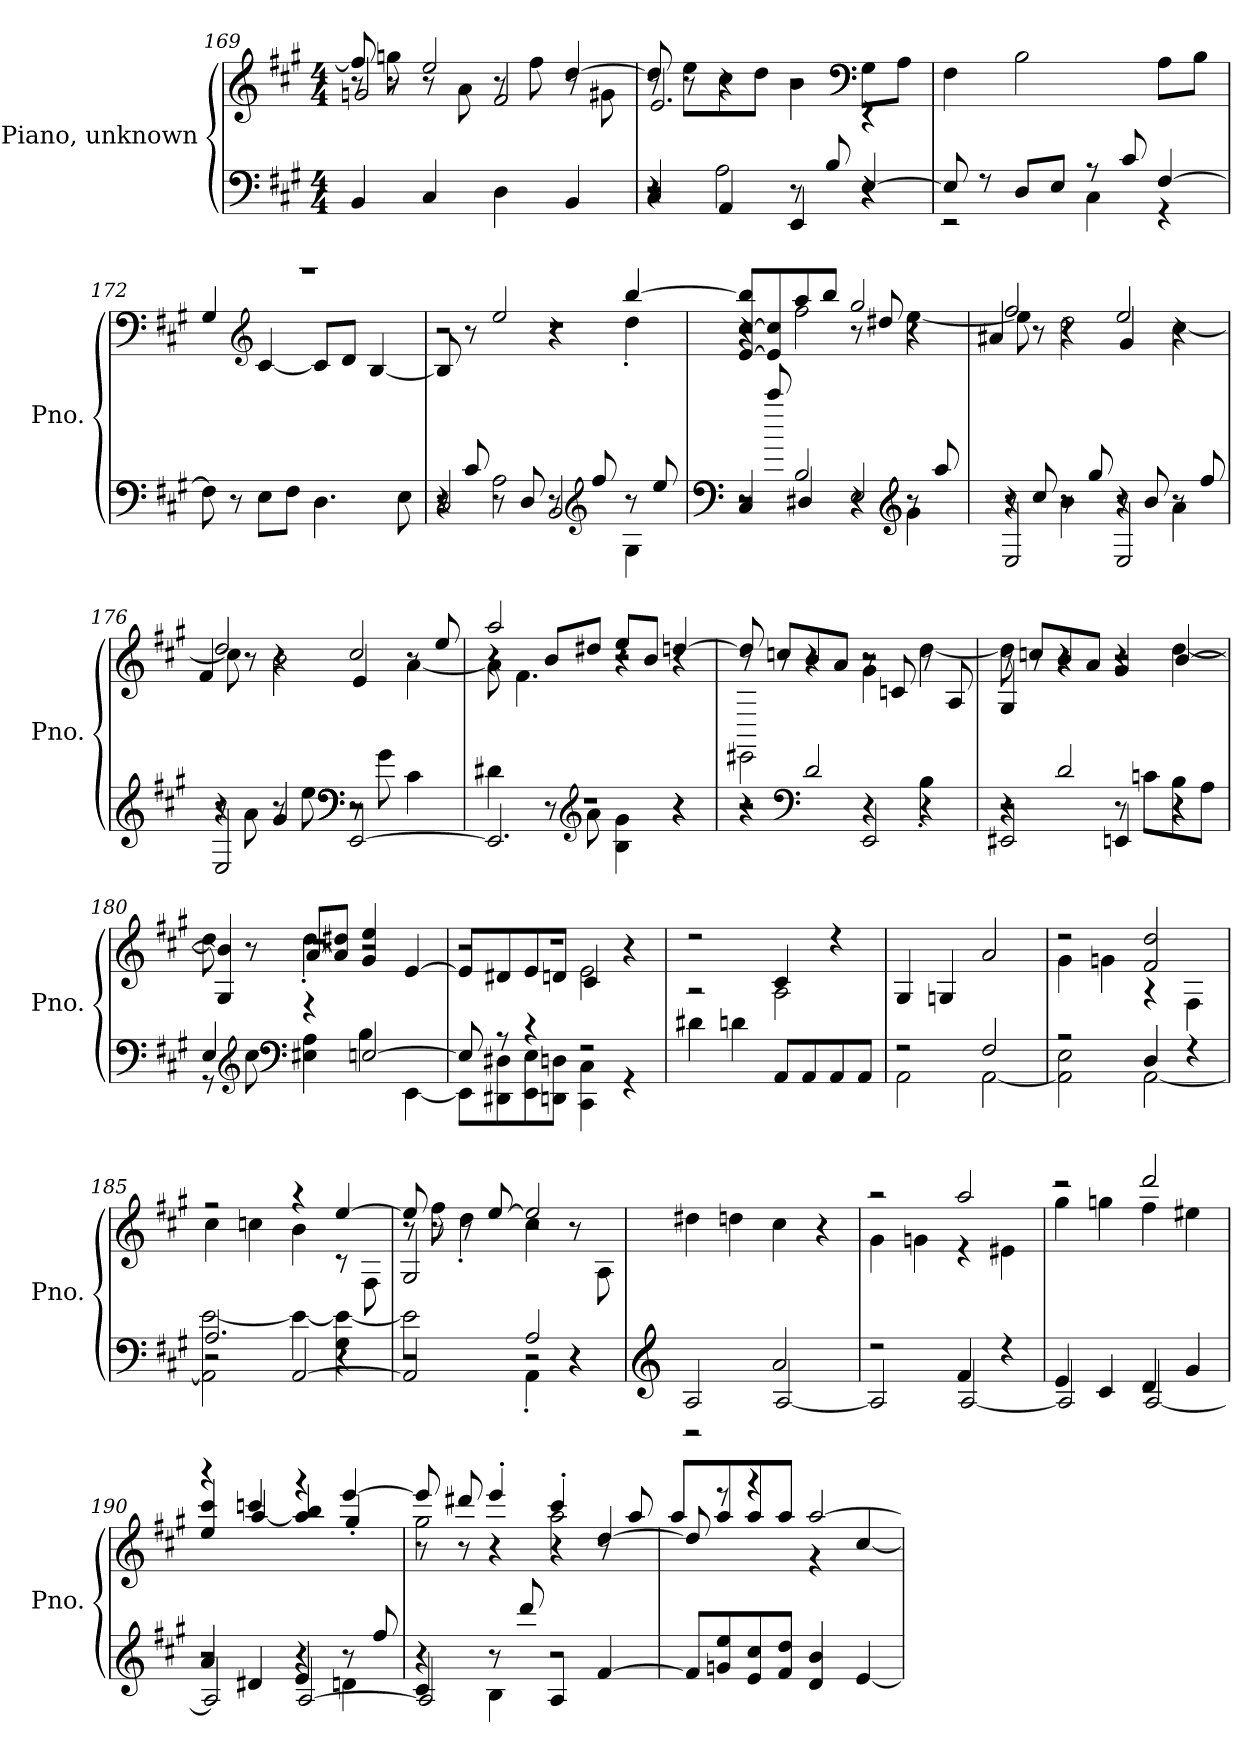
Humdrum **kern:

**kern	**kern
*part1	*part1
*staff2	*staff1
*I"Piano, unknown	*
*I'Pno.	*
*clefF4	*clefG2
*k[f#c#g#]	*k[f#c#g#]
*M4/4	*M4/4
=169	=169
*	*^
*	*	*^
4BB/	8ff#/]	8r	2gn/
.	8r	8ggn\	.
4C#/	2ee/	8r	.
.	.	8a\	.
4D\	.	8r	2f#/
.	.	8ff#\	.
4BB/	[4dd/	8r	.
.	.	8g#X\	.
=170	=170	=170	=170
*^	*	*	*
*	*^	*	*	*
4C#/	4r	2r	8dd/]	8r	2.e/
.	.	.	8r	8ee\L	.
4AA/	2A\	.	4r	8cc#\	.
.	.	.	.	8dd\J	.
8r	.	4EE/	2r	4b\	.
8B/	.	.	.	.	.
*	*	*	*clefF4	*	*
[4E/	4r	4r	.	8G#\L	4r
.	.	.	.	8A\J	.
*	*v	*v	*	*	*
*	*	*v	*v	*v
=171	=171	=171
8E/]	2r	4F#\
8r	.	.
8D/L	.	2B\
8E/J	.	.
8r	4C#\	.
8c#/	.	.
[4F#/	4r	8A\L
.	.	8B\J
*v	*v	*
!!LO:PB:g=z
=172	=172
*	*^
8F#\]	1r	4G#/
8r	.	.
*	*clefG2	*
8E\L	.	[4c#/
8F#\J	.	.
4.D\	.	8c#/L]
.	.	8d/J
.	.	[4B/
8E\	.	.
=173	=173	=173
*^	*	*^
*	*^	*	*	*
8r	4r	2C#/	1r	2r	8B/]
8c#/	.	.	.	.	8r
8r	2A\	.	.	.	2ee/
8D/	.	.	.	.	.
8r	.	2BB/	.	4r	.
*clefG2	*	*	*	*	*
8ff#/	.	.	.	.	.
8r	4G#\	.	.	4dd'\	[4bb/
8ee/	.	.	.	.	.
=174	=174	=174	=174	=174	=174
*clefF4	*	*	*	*	*
8r	2r	4C#/	2r	4r	[8e/ [8cc#/ 8bb/]L
8ccc#/	.	.	.	.	8e/] 8cc#/]
2B/	.	4D#X/	.	2ff#\	8aa/
.	.	.	.	.	8bb/J
.	4r	2E/	2gg#/	.	8r
.	.	.	.	.	8dd#X/
*clefG2	*	*	*	*	*
8r	4g#\	.	.	[4ee\	4r
8aa/	.	.	.	.	.
!!LO:LB:g=z	!!	!!
=175	=175	=175	=175	=175	=175
8r	4r	2E/	2ff#/	8ee\]	4a#X/
8cc#/	.	.	.	8r	.
8r	4b\	.	.	2dd\	4r
8gg#/	.	.	.	.	.
8r	4r	2E/	2ee/	.	4g#/
8b/	.	.	.	.	.
8r	4a\	.	.	[4cc#\	4r
8ff#/	.	.	.	.	.
=176	=176	=176	=176	=176	=176
4r	8r	2E/	2dd/	8cc#\]	4f#/
.	8a\	.	.	8r	.
4g#/	8r	.	.	2b\	4r
.	8ee\	.	.	.	.
*clefF4	*	*	*	*	*
2r	8r	[2EE/	2cc#/	.	4e/
.	8g#\	.	.	.	.
.	4c#\	.	.	[4a\	8r
.	.	.	.	.	8ee/
=177	=177	=177	=177	=177	=177
1r	4d#X\	2.EE/]	2aa/	8a\]	4r
.	.	.	.	4.f#\	.
.	8r	.	.	.	8b/L
*clefG2	*	*	*	*	*
.	8a\	.	.	.	8dd#X/J
.	4B\ 4g#\	.	4r	2r	8ee/L
.	.	.	.	.	8b/J
.	4r	4r	[4ddn/	.	4r
!!LO:LB:g=z	!!	!!
=178	=178	=178	=178	=178	=178
4r	2r	2r	8dd/]	2EE#X\	8r
.	.	.	8r	.	8ccn/L
*clefF4	*	*	*	*	*
2d/	.	.	4r	.	8b/
.	.	.	.	.	8a/J
.	4r	2EE/	2r	4g#\	8r
.	.	.	.	.	8cn/
4r	4B'\	.	.	[4dd\	8r
.	.	.	.	.	8A/
=179	=179	=179	=179	=179	=179
4r	2r	2EE#X/	4G#/	8dd\]	8r
.	.	.	.	8r	8ccn/L
2d/	.	.	4r	4r	8b/
.	.	.	.	.	8a/J
.	8r	4EEn/	2r	4r	4g#/
.	8cn\L	.	.	.	.
4r	8B\	4r	.	[4dd\	[4b/
.	8A\J	.	.	.	.
*	*v	*v	*	*	*
=180	=180	=180	=180	=180
4E/	8r	1r	8dd\]	4G#/ 4b/]
*clefG2	*	*	*	*
.	8cc#\	.	8r	.
*clefF4	*	*	*	*
4r	4E#X\ 4A\	.	4dd'\	[8a/L
.	.	.	.	8a/] 8dd#X/J
[2En/	4B\	.	2r	4g#/ 4ee/
.	[4EE\	.	.	[4e/
!!LO:LB:g=z	!!	!!
=181	=181	=181	=181	=181
8E/]	8EE\L]	1r	2r	8e/L]
8r	8DD#X\ 8D#X\	.	.	8d#X/
4r	8EE\ 8E\	.	.	8e/
.	8DDn\ 8Dn\J	.	.	8dn/J
2r	4CC#\ 4C#\	.	2e\	4c#/
.	4r	.	.	4r
*v	*v	*	*	*
*	*	*v	*v
=182	=182	=182
4d#X\	2r	2r
4dn\	.	.
8AA/L	4c#/	2A\
8AA/	.	.
8AA/	4r	.
8AA/J	.	.
*	*v	*v
=183	=183
*^	*
2r	2AA\	4G#/
.	.	4Gn/
2F#/	[2AA\	2a/
=184	=184	=184
*	*	*^
2r	2AA\] 2E\	2r	4g#\
.	.	.	4gn\
4D/	[2AA\	2f#/ 2dd/	4r
4r	.	.	4F#\
=185	=185	=185	=185
*	*^	*	*
2.A/	2AA\] [2e\	2r	2r	4cc#\
.	.	.	.	4ccn\
.	4e\_	[2AA/	4r	4b\
4r	4G#\ 4e\_	.	[4ee/	8r
.	.	.	.	8F#\
!!LO:LB:g=z
=186	=186	=186	=186	=186
*	*	*	*	*^
2r	2e\]	2AA/]	8ee/]	8r	2G#/
.	.	.	8r	8ff#\	.
.	.	.	8r	4dd'\	.
.	.	.	[8ee/	.	.
2A/	4AA'\	2r	2ee/]	4cc#\	2r
.	4r	.	.	8r	.
.	.	.	.	8A\	.
*v	*v	*v	*	*	*
*	*v	*v	*v
=187	=187
*clefG2	*
*^	*
2A/	2r	4dd#X\
.	.	4ddn\
2a/	[2A/	4cc#\
.	.	4r
=188	=188	=188
*	*	*^
2r	2A/]	2r	4g#\
.	.	.	4gn\
4f#/	[2A/	2aa/	4r
4r	.	.	4e#X\
=189	=189	=189	=189
4e/	2A/]	2r	4gg#\
4c#/	.	.	4ggn\
4d/	[2A/	2ddd/	4ff#\
4g#/	.	.	4ee#X\
=190	=190	=190	=190
*	*^	*	*
4a/	2r	2A/]	4r	4ee/ 4ccc#/
4d#X/	.	.	4cccn/	[4aa/
4e/	4r	[2A/	4r	4aa/] 4bb/
8r	4dn\	.	[4eee/	4gg#'/
8ff#/	.	.	.	.
!!LO:LB:g=z
=191	=191	=191	=191	=191
*	*	*	*	*^
4c#/	4r	2A/]	8eee/]	2gg#\	8r
.	.	.	8r	.	8ddd#X/
8r	4B\	.	4r	.	4eee'/
8ddd/	.	.	.	.	.
4A/	2r	2r	4r	2aa\	4ccc#'/
[4f#/	.	.	[4dd/	.	8r
.	.	.	.	.	8aa/
*v	*v	*v	*	*	*
*	*	*v	*v
=192	=192	=192
8f#/L]	8dd/]	8aa/L
8gn/ 8ee/	8r	8aa/
8e/ 8cc#/	4r	8aa/
8f#/ 8dd/J	.	8aa/J
4d/ 4b/	[2aa/	4r
[4e/	.	[4cc#/
*	*v	*v
=	=
*-	*-
